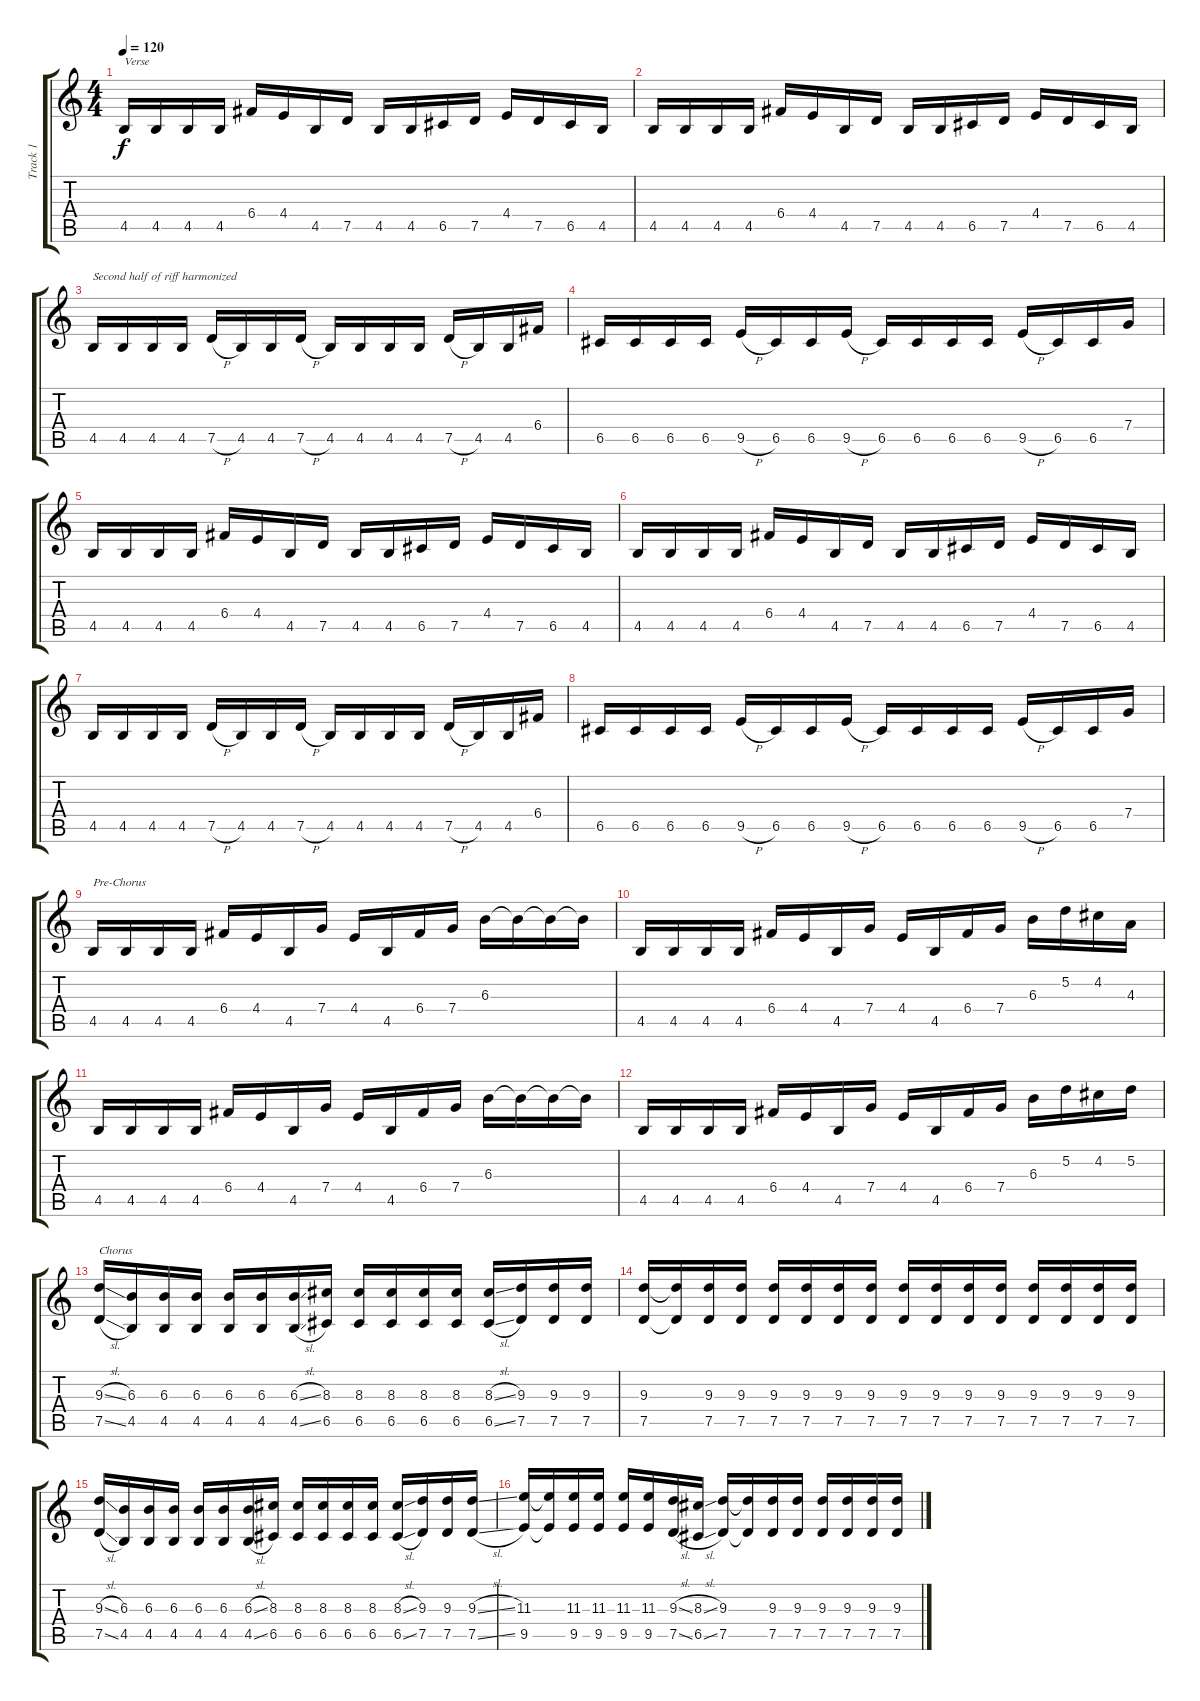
\track ("Track 1" "Track 1") {instrument distortionguitar}
\staff {score tabs}
\tuning (D4 A3 F3 C3 G2 C2) {hide}
\ts (4 4)
\tempo 120
\clef g2
\ks c
4.5.16{txt "Verse" dy f} 4.5.16 4.5.16 4.5.16 6.4.16 4.4.16 4.5.16 7.5.16 4.5.16 4.5.16 6.5.16 7.5.16 4.4.16 7.5.16 6.5.16 4.5.16 |
4.5.16 4.5.16 4.5.16 4.5.16 6.4.16 4.4.16 4.5.16 7.5.16 4.5.16 4.5.16 6.5.16 7.5.16 4.4.16 7.5.16 6.5.16 4.5.16 |
4.5.16{txt "Second half of riff harmonized"} 4.5.16 4.5.16 4.5.16 7.5{h}.16 4.5.16 4.5.16 7.5{h}.16 4.5.16 4.5.16 4.5.16 4.5.16 7.5{h}.16 4.5.16 4.5.16 6.4.16 |
6.5.16 6.5.16 6.5.16 6.5.16 9.5{h}.16 6.5.16 6.5.16 9.5{h}.16 6.5.16 6.5.16 6.5.16 6.5.16 9.5{h}.16 6.5.16 6.5.16 7.4.16 |
4.5.16 4.5.16 4.5.16 4.5.16 6.4.16 4.4.16 4.5.16 7.5.16 4.5.16 4.5.16 6.5.16 7.5.16 4.4.16 7.5.16 6.5.16 4.5.16 |
4.5.16 4.5.16 4.5.16 4.5.16 6.4.16 4.4.16 4.5.16 7.5.16 4.5.16 4.5.16 6.5.16 7.5.16 4.4.16 7.5.16 6.5.16 4.5.16 |
4.5.16 4.5.16 4.5.16 4.5.16 7.5{h}.16 4.5.16 4.5.16 7.5{h}.16 4.5.16 4.5.16 4.5.16 4.5.16 7.5{h}.16 4.5.16 4.5.16 6.4.16 |
6.5.16 6.5.16 6.5.16 6.5.16 9.5{h}.16 6.5.16 6.5.16 9.5{h}.16 6.5.16 6.5.16 6.5.16 6.5.16 9.5{h}.16 6.5.16 6.5.16 7.4.16 |
4.5.16{txt "Pre-Chorus"} 4.5.16 4.5.16 4.5.16 6.4.16 4.4.16 4.5.16 7.4.16 4.4.16 4.5.16 6.4.16 7.4.16 6.3.16 6.3{t}.16 6.3{t}.16 6.3{t}.16 |
4.5.16 4.5.16 4.5.16 4.5.16 6.4.16 4.4.16 4.5.16 7.4.16 4.4.16 4.5.16 6.4.16 7.4.16 6.3.16 5.2.16 4.2.16 4.3.16 |
4.5.16 4.5.16 4.5.16 4.5.16 6.4.16 4.4.16 4.5.16 7.4.16 4.4.16 4.5.16 6.4.16 7.4.16 6.3.16 6.3{t}.16 6.3{t}.16 6.3{t}.16 |
4.5.16 4.5.16 4.5.16 4.5.16 6.4.16 4.4.16 4.5.16 7.4.16 4.4.16 4.5.16 6.4.16 7.4.16 6.3.16 5.2.16 4.2.16 5.2.16 |
(9.3{sl} 7.5{sl}).16{txt "Chorus"} (6.3 4.5).16 (6.3 4.5).16 (6.3 4.5).16 (6.3 4.5).16 (6.3 4.5).16 (6.3{sl} 4.5{sl}).16 (8.3 6.5).16 (8.3 6.5).16 (8.3 6.5).16 (8.3 6.5).16 (8.3 6.5).16 (8.3{sl} 6.5{sl}).16 (9.3 7.5).16 (9.3 7.5).16 (9.3 7.5).16 |
(9.3 7.5).16 (9.3{t} 7.5{t}).16 (9.3 7.5).16 (9.3 7.5).16 (9.3 7.5).16 (9.3 7.5).16 (9.3 7.5).16 (9.3 7.5).16 (9.3 7.5).16 (9.3 7.5).16 (9.3 7.5).16 (9.3 7.5).16 (9.3 7.5).16 (9.3 7.5).16 (9.3 7.5).16 (9.3 7.5).16 |
(9.3{sl} 7.5{sl}).16 (6.3 4.5).16 (6.3 4.5).16 (6.3 4.5).16 (6.3 4.5).16 (6.3 4.5).16 (6.3{sl} 4.5{sl}).16 (8.3 6.5).16 (8.3 6.5).16 (8.3 6.5).16 (8.3 6.5).16 (8.3 6.5).16 (8.3{sl} 6.5{sl}).16 (9.3 7.5).16 (9.3 7.5).16 (9.3{sl} 7.5{sl}).16 |
(11.3 9.5).16 (11.3{t} 9.5{t}).16 (11.3 9.5).16 (11.3 9.5).16 (11.3 9.5).16 (11.3 9.5).16 (9.3{sl} 7.5{sl}).16 (8.3{sl} 6.5{sl}).16 (9.3 7.5).16 (9.3{t} 7.5{t}).16 (9.3 7.5).16 (9.3 7.5).16 (9.3 7.5).16 (9.3 7.5).16 (9.3 7.5).16 (9.3 7.5).16
